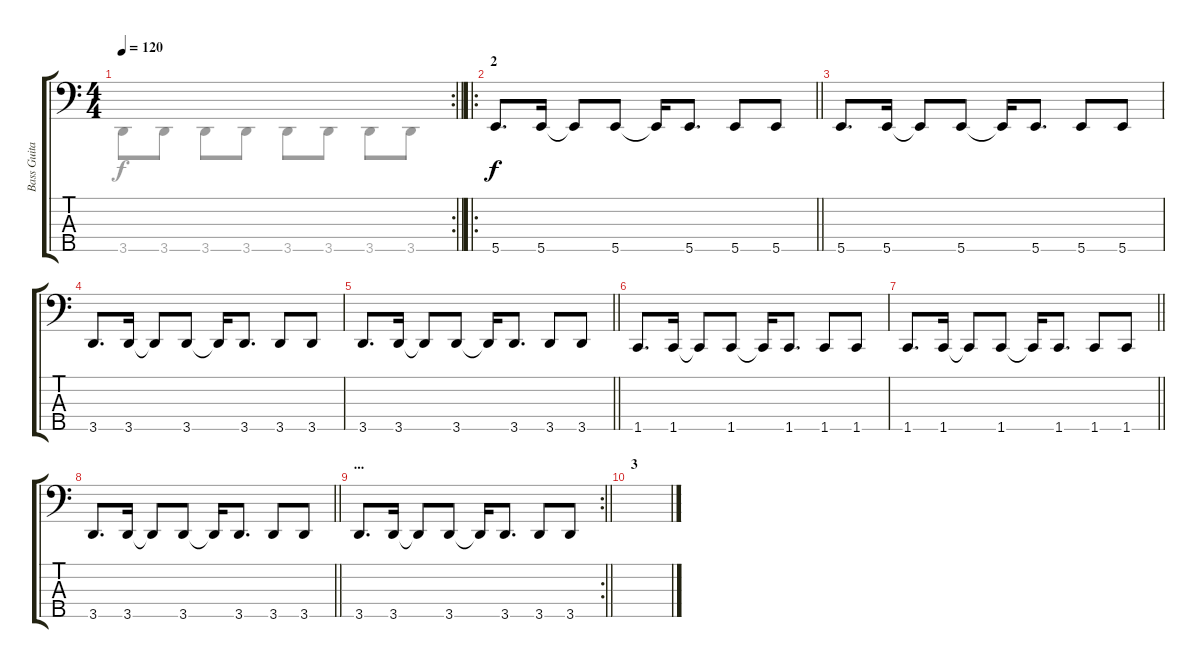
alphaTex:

\track ("Bass Guitar" "Bass Guita") {instrument electricbassfinger}
\staff {score tabs}
\tuning (G2 D2 A1 E1 B0) {hide}
\voice
\rc 2
\ts (4 4)
\tempo 120
\clef f4
\barLineRight lightlight
\ks c
|
\ro
\section ("" "2")
\barLineRight lightlight
5.5.8{d} 5.5.16 5.5{t}.8 5.5.8 5.5{t}.16 5.5.8{d} 5.5.8 5.5.8 |
5.5.8{d} 5.5.16 5.5{t}.8 5.5.8 5.5{t}.16 5.5.8{d} 5.5.8 5.5.8 |
3.5.8{d} 3.5.16 3.5{t}.8 3.5.8 3.5{t}.16 3.5.8{d} 3.5.8 3.5.8 |
\barLineRight lightlight
3.5.8{d} 3.5.16 3.5{t}.8 3.5.8 3.5{t}.16 3.5.8{d} 3.5.8 3.5.8 |
1.5.8{d} 1.5.16 1.5{t}.8 1.5.8 1.5{t}.16 1.5.8{d} 1.5.8 1.5.8 |
\barLineRight lightlight
1.5.8{d} 1.5.16 1.5{t}.8 1.5.8 1.5{t}.16 1.5.8{d} 1.5.8 1.5.8 |
\barLineRight lightlight
3.5.8{d} 3.5.16 3.5{t}.8 3.5.8 3.5{t}.16 3.5.8{d} 3.5.8 3.5.8 |
\rc 2
\section ("" "...")
\barLineRight lightlight
3.5.8{d} 3.5.16 3.5{t}.8 3.5.8 3.5{t}.16 3.5.8{d} 3.5.8 3.5.8 |
\section ("" "3")
|
|
|
|
|
|
\voice
\clef f4
\ottava regular
\simile none
\barLineRight lightlight
\ks c
3.5.8{dy f} 3.5.8 3.5.8 3.5.8 3.5.8 3.5.8 3.5.8 3.5.8 |
\barLineRight lightlight
|
|
|
\barLineRight lightlight
|
|
\barLineRight lightlight
|
\barLineRight lightlight
|
\barLineRight lightlight
|
|
|
|
|
|
|
